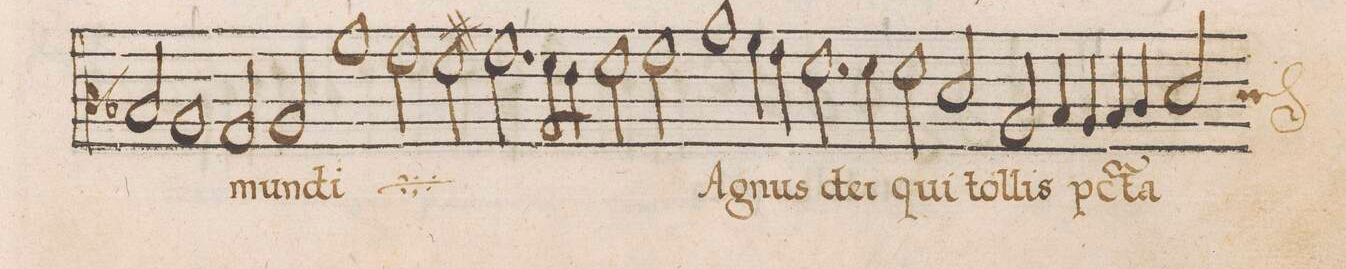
**kern	**text
*I"ALTVS	*
*clefC3	*
*k[b-]	*
*met(C)	*
*M2/1	*
2B-/	.
1A	.
=8	=8
2G/	mun-
2A/	-di
*	*ij
1a	p(ec)-
=9	=9
2g\	.
2f#X\	-c(a)-
2.g\	-ta
=10	=10
8f\L	.
8e\J	.
2f\	mun-
2g\	-di
*	*Xij
1b-	A-
=11	=11
4a\	-gnus
4g\	.
2.f\	de-
4f\	-i
=12	=12
2f\	qui
2d/	tol-
2A/	-lis
4B-/	p(ec)-
4A/	.
=13	=13
4B-/	-c(a)-
4c/	-ta
*custos:d	*
2d/	.
*-	*-
